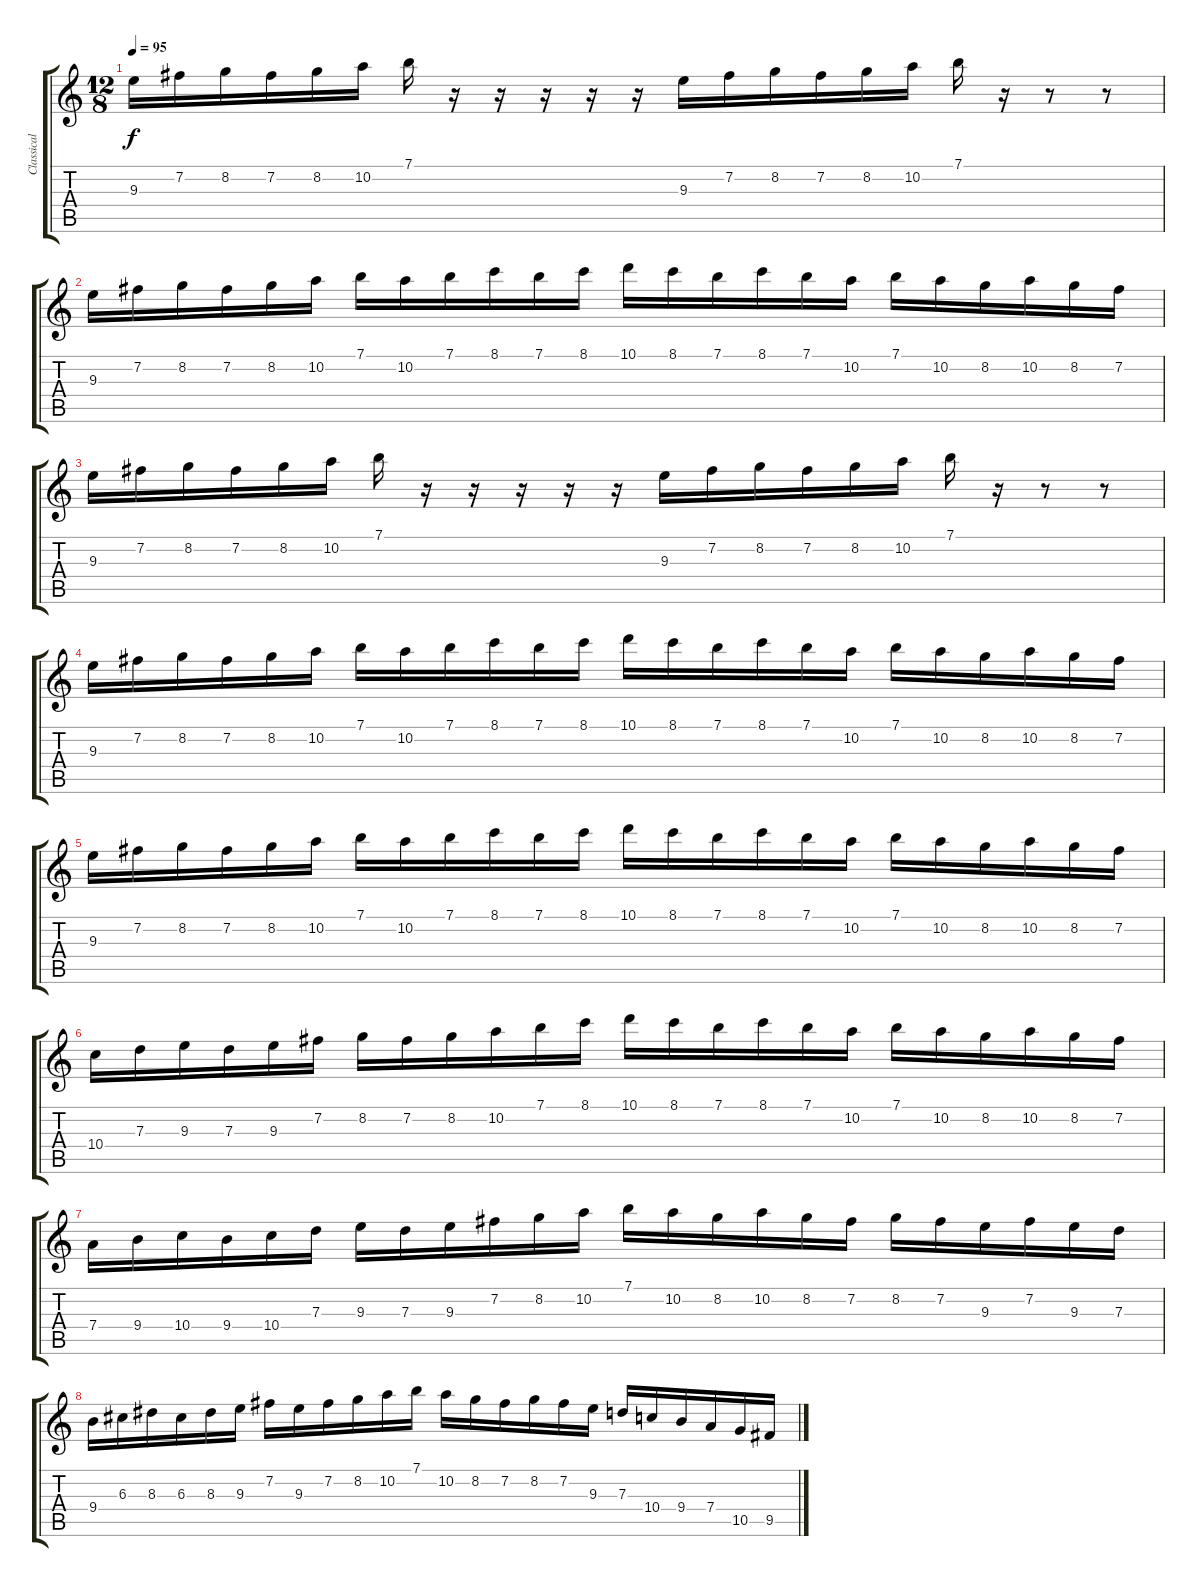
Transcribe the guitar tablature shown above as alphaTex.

\track ("Classical Guitar" "Classical ") {instrument acousticguitarnylon}
\staff {score tabs}
\tuning (E4 B3 G3 D3 A2 E2) {hide}
\ts (12 8)
\tempo 95
\clef g2
\ks c
9.3.16{dy f instrument acousticguitarnylon} 7.2.16 8.2.16 7.2.16 8.2.16 10.2.16 7.1.16 r.16 r.16 r.16 r.16 r.16 9.3.16 7.2.16 8.2.16 7.2.16 8.2.16 10.2.16 7.1.16 r.16 r.8 r.8 |
9.3.16 7.2.16 8.2.16 7.2.16 8.2.16 10.2.16 7.1.16 10.2.16 7.1.16 8.1.16 7.1.16 8.1.16 10.1.16 8.1.16 7.1.16 8.1.16 7.1.16 10.2.16 7.1.16 10.2.16 8.2.16 10.2.16 8.2.16 7.2.16 |
9.3.16 7.2.16 8.2.16 7.2.16 8.2.16 10.2.16 7.1.16 r.16 r.16 r.16 r.16 r.16 9.3.16 7.2.16 8.2.16 7.2.16 8.2.16 10.2.16 7.1.16 r.16 r.8 r.8 |
9.3.16 7.2.16 8.2.16 7.2.16 8.2.16 10.2.16 7.1.16 10.2.16 7.1.16 8.1.16 7.1.16 8.1.16 10.1.16 8.1.16 7.1.16 8.1.16 7.1.16 10.2.16 7.1.16 10.2.16 8.2.16 10.2.16 8.2.16 7.2.16 |
9.3.16 7.2.16 8.2.16 7.2.16 8.2.16 10.2.16 7.1.16 10.2.16 7.1.16 8.1.16 7.1.16 8.1.16 10.1.16 8.1.16 7.1.16 8.1.16 7.1.16 10.2.16 7.1.16 10.2.16 8.2.16 10.2.16 8.2.16 7.2.16 |
10.4.16 7.3.16 9.3.16 7.3.16 9.3.16 7.2.16 8.2.16 7.2.16 8.2.16 10.2.16 7.1.16 8.1.16 10.1.16 8.1.16 7.1.16 8.1.16 7.1.16 10.2.16 7.1.16 10.2.16 8.2.16 10.2.16 8.2.16 7.2.16 |
7.4.16 9.4.16 10.4.16 9.4.16 10.4.16 7.3.16 9.3.16 7.3.16 9.3.16 7.2.16 8.2.16 10.2.16 7.1.16 10.2.16 8.2.16 10.2.16 8.2.16 7.2.16 8.2.16 7.2.16 9.3.16 7.2.16 9.3.16 7.3.16 |
9.4.16 6.3.16 8.3.16 6.3.16 8.3.16 9.3.16 7.2.16 9.3.16 7.2.16 8.2.16 10.2.16 7.1.16 10.2.16 8.2.16 7.2.16 8.2.16 7.2.16 9.3.16 7.3.16 10.4.16 9.4.16 7.4.16 10.5.16 9.5.16
